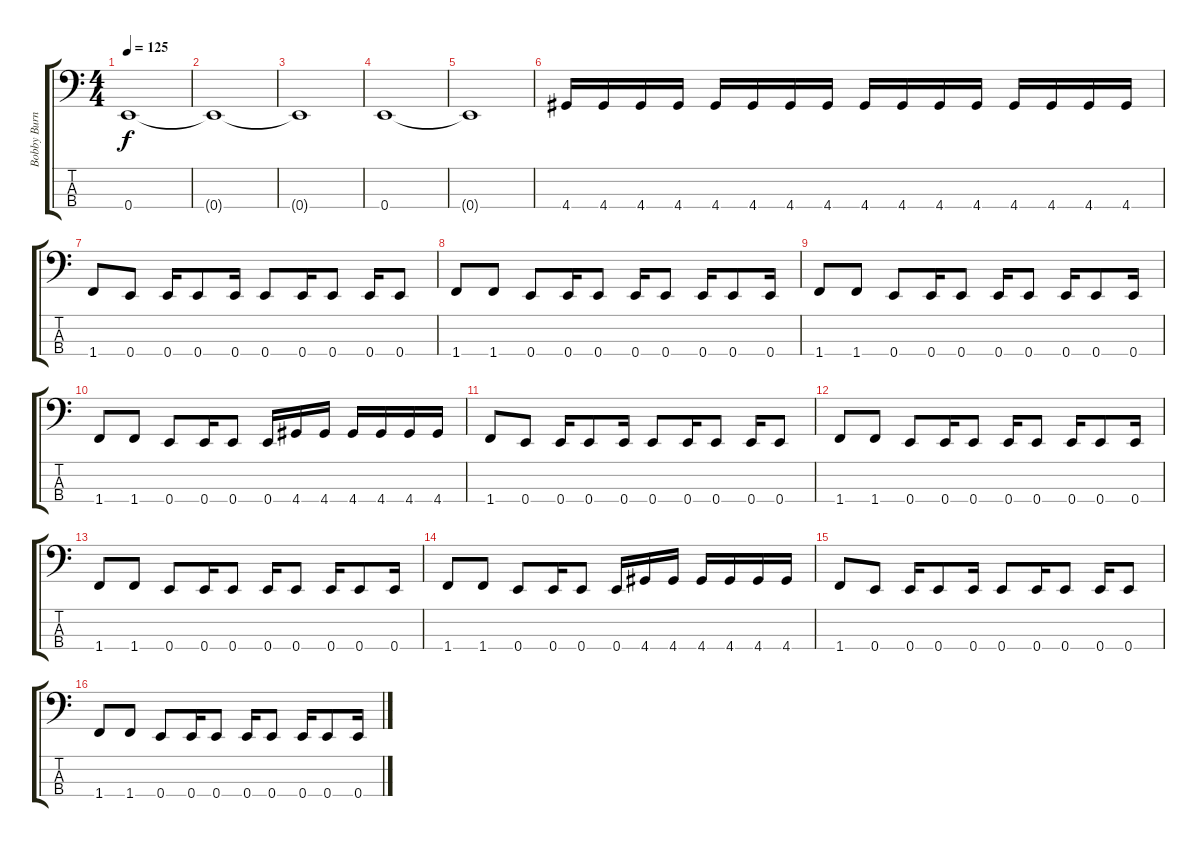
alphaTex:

\track ("Bobby Burns" "Bobby Burn") {instrument electricbasspick}
\staff {score tabs}
\tuning (G2 D2 A1 E1) {hide}
\ts (4 4)
\tempo 125
\clef f4
\ks c
0.4.1{dy f} |
0.4{t}.1 |
0.4{t}.1 |
0.4.1 |
0.4{t}.1 |
4.4.16 4.4.16 4.4.16 4.4.16 4.4.16 4.4.16 4.4.16 4.4.16 4.4.16 4.4.16 4.4.16 4.4.16 4.4.16 4.4.16 4.4.16 4.4.16 |
1.4.8 0.4.8 0.4.16 0.4.8 0.4.16 0.4.8 0.4.16 0.4.8 0.4.16 0.4.8 |
1.4.8 1.4.8 0.4.8 0.4.16 0.4.8 0.4.16 0.4.8 0.4.16 0.4.8 0.4.16 |
1.4.8 1.4.8 0.4.8 0.4.16 0.4.8 0.4.16 0.4.8 0.4.16 0.4.8 0.4.16 |
1.4.8 1.4.8 0.4.8 0.4.16 0.4.8 0.4.16 4.4.16 4.4.16 4.4.16 4.4.16 4.4.16 4.4.16 |
1.4.8 0.4.8 0.4.16 0.4.8 0.4.16 0.4.8 0.4.16 0.4.8 0.4.16 0.4.8 |
1.4.8 1.4.8 0.4.8 0.4.16 0.4.8 0.4.16 0.4.8 0.4.16 0.4.8 0.4.16 |
1.4.8 1.4.8 0.4.8 0.4.16 0.4.8 0.4.16 0.4.8 0.4.16 0.4.8 0.4.16 |
1.4.8 1.4.8 0.4.8 0.4.16 0.4.8 0.4.16 4.4.16 4.4.16 4.4.16 4.4.16 4.4.16 4.4.16 |
1.4.8 0.4.8 0.4.16 0.4.8 0.4.16 0.4.8 0.4.16 0.4.8 0.4.16 0.4.8 |
1.4.8 1.4.8 0.4.8 0.4.16 0.4.8 0.4.16 0.4.8 0.4.16 0.4.8 0.4.16
